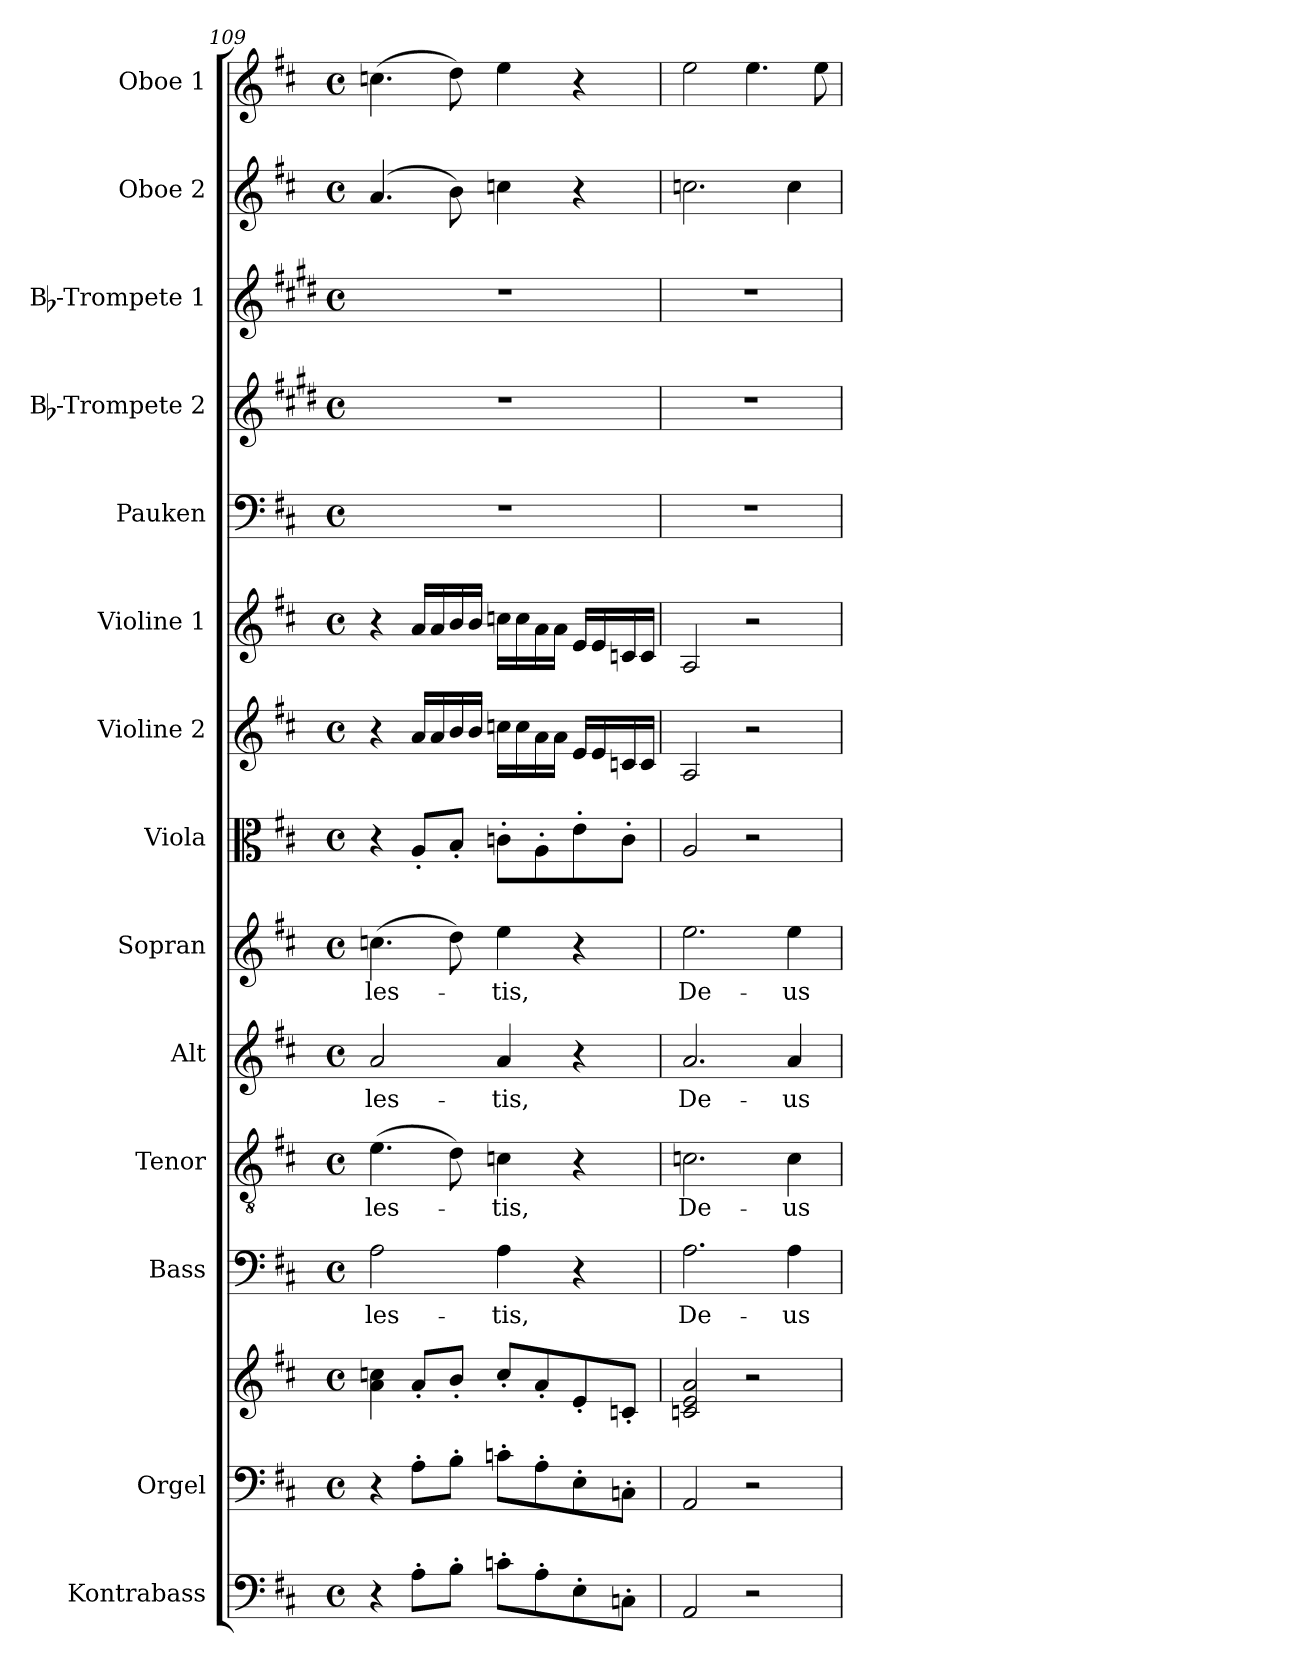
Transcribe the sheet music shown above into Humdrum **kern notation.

**kern	**kern	**kern	**kern	**text	**kern	**text	**kern	**text	**kern	**text	**kern	**kern	**kern	**kern	**kern	**kern	**kern	**kern
*part14	*part13	*part13	*part12	*part12	*part11	*part11	*part10	*part10	*part9	*part9	*part8	*part7	*part6	*part5	*part4	*part3	*part2	*part1
*staff15	*staff14	*staff13	*staff12	*staff12	*staff11	*staff11	*staff10	*staff10	*staff9	*staff9	*staff8	*staff7	*staff6	*staff5	*staff4	*staff3	*staff2	*staff1
*I"Kontrabass	*I"Orgel	*	*I"Bass	*	*I"Tenor	*	*I"Alt	*	*I"Sopran	*	*I"Viola	*I"Violine 2	*I"Violine 1	*I"Pauken	*I"Bb-Trompete 2	*I"Bb-Trompete 1	*I"Oboe 2	*I"Oboe 1
*I'Kb.	*I'Org.	*	*I'B.	*	*I'T.	*	*I'A.	*	*I'S.	*	*I'Vla.	*I'Vl. 2	*I'Vl. 1	*I'Pk.	*I'Bb Trp. 2	*I'Bb Trp. 1	*I'Ob. 2	*I'Ob. 1
*clefF4	*clefF4	*clefG2	*clefF4	*	*clefGv2	*	*clefG2	*	*clefG2	*	*clefC3	*clefG2	*clefG2	*clefF4	*clefG2	*clefG2	*clefG2	*clefG2
*ITrd7c12	*	*	*	*	*	*	*	*	*	*	*	*	*	*	*ITrd1c2	*ITrd1c2	*	*
*k[f#c#]	*k[f#c#]	*k[f#c#]	*k[f#c#]	*	*k[f#c#]	*	*k[f#c#]	*	*k[f#c#]	*	*k[f#c#]	*k[f#c#]	*k[f#c#]	*k[f#c#]	*k[f#c#]	*k[f#c#]	*k[f#c#]	*k[f#c#]
*D:	*D:	*D:	*D:	*	*D:	*	*D:	*	*D:	*	*D:	*D:	*D:	*D:	*D:	*D:	*D:	*D:
*M4/4	*M4/4	*M4/4	*M4/4	*	*M4/4	*	*M4/4	*	*M4/4	*	*M4/4	*M4/4	*M4/4	*M4/4	*M4/4	*M4/4	*M4/4	*M4/4
*met(c)	*met(c)	*met(c)	*met(c)	*	*met(c)	*	*met(c)	*	*met(c)	*	*met(c)	*met(c)	*met(c)	*met(c)	*met(c)	*met(c)	*met(c)	*met(c)
=109	=109	=109	=109	=109	=109	=109	=109	=109	=109	=109	=109	=109	=109	=109	=109	=109	=109	=109
!	!	!	!	!LO:LY:b	!	!LO:LY:b	!	!LO:LY:b	!	!LO:LY:b	!	!	!	!	!	!	!	!
4r	4r	4a\ 4ccn\	2A\	-les-	(>4.e\	-les-	2a/	-les-	(>4.ccn\	-les-	4r	4r	4r	1r	1r	1r	(4.a/	(>4.ccn\
8AA'>\L	8A'>\L	8a'</L	.	.	.	.	.	.	.	.	8A'</L	16a/LL	16a/LL	.	.	.	.	.
.	.	.	.	.	.	.	.	.	.	.	.	16a/	16a/	.	.	.	.	.
8BB'>\J	8B'>\J	8b'</J	.	.	8d\)	.	.	.	8dd\)	.	8B'</J	16b/	16b/	.	.	.	8b\)	8dd\)
.	.	.	.	.	.	.	.	.	.	.	.	16b/JJ	16b/JJ	.	.	.	.	.
!	!	!	!	!LO:LY:b	!	!LO:LY:b	!	!LO:LY:b	!	!LO:LY:b	!	!	!	!	!	!	!	!
8Cn'>\L	8cn'>\L	8cc'</L	4A\	-tis,	4cn\	-tis,	4a/	-tis,	4ee\	-tis,	8cn'>\L	16ccn\LL	16ccn\LL	.	.	.	4ccn\	4ee\
.	.	.	.	.	.	.	.	.	.	.	.	16cc\	16cc\	.	.	.	.	.
8AA'>\	8A'>\	8a'</	.	.	.	.	.	.	.	.	8A'>\	16a\	16a\	.	.	.	.	.
.	.	.	.	.	.	.	.	.	.	.	.	16a\JJ	16a\JJ	.	.	.	.	.
8EE'>\	8E'>\	8e'</	4r	.	4r	.	4r	.	4r	.	8e'>\	16e/LL	16e/LL	.	.	.	4r	4r
.	.	.	.	.	.	.	.	.	.	.	.	16e/	16e/	.	.	.	.	.
8CCn'>\J	8Cn'>\J	8cn'</J	.	.	.	.	.	.	.	.	8c'>\J	16cn/	16cn/	.	.	.	.	.
.	.	.	.	.	.	.	.	.	.	.	.	16c/JJ	16c/JJ	.	.	.	.	.
=110	=110	=110	=110	=110	=110	=110	=110	=110	=110	=110	=110	=110	=110	=110	=110	=110	=110	=110
!	!	!	!	!LO:LY:b	!	!LO:LY:b	!	!LO:LY:b	!	!LO:LY:b	!	!	!	!	!	!	!	!
2AAA/	2AA/	2cn/ 2e/ 2a/	2.A\	De-	2.cn\	De-	2.a/	De-	2.ee\	De-	2A/	2A/	2A/	1r	1r	1r	2.ccn\	2ee\
2r	2r	2r	.	.	.	.	.	.	.	.	2r	2r	2r	.	.	.	.	4.ee\
!	!	!	!	!LO:LY:b	!	!LO:LY:b	!	!LO:LY:b	!	!LO:LY:b	!	!	!	!	!	!	!	!
.	.	.	4A\	-us	4c\	-us	4a/	-us	4ee\	-us	.	.	.	.	.	.	4cc\	.
.	.	.	.	.	.	.	.	.	.	.	.	.	.	.	.	.	.	8ee\
=	=	=	=	=	=	=	=	=	=	=	=	=	=	=	=	=	=	=
*-	*-	*-	*-	*-	*-	*-	*-	*-	*-	*-	*-	*-	*-	*-	*-	*-	*-	*-
